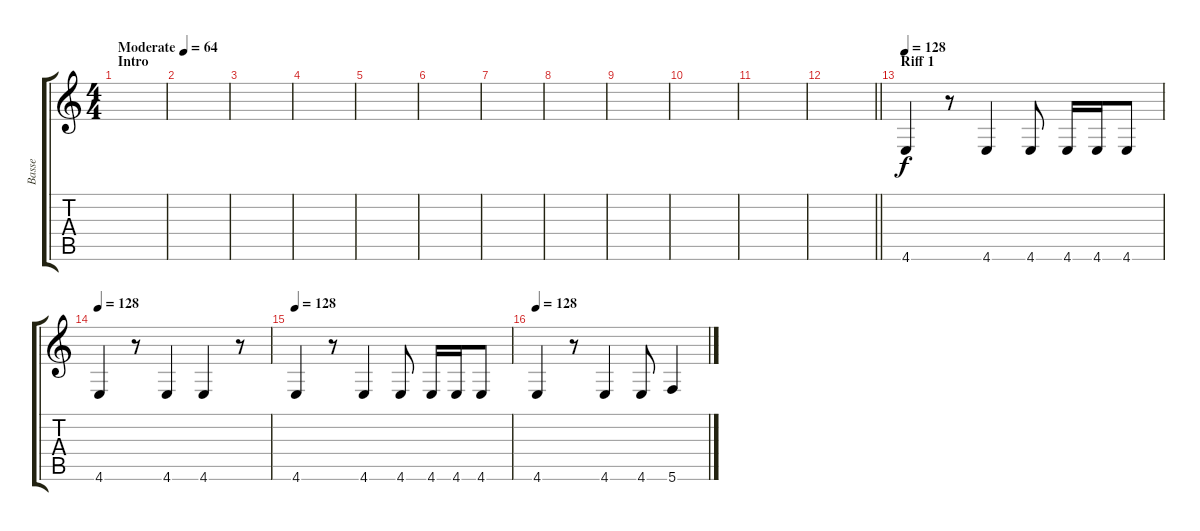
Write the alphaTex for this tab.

\track ("Basse" "Basse") {instrument electricbassfinger}
\staff {score tabs}
\tuning (D4 A3 F3 C3 G2 C2) {hide}
\ts (4 4)
\section ("" "Intro")
\tempo (64 "Moderate")
\clef g2
\ks c
|
|
|
|
|
|
|
|
|
|
|
\barLineRight lightlight
|
\section ("" "Riff 1")
\tempo 128
4.6.4 r.8 4.6.4 4.6.8 4.6.16 4.6.16 4.6.8 |
\tempo 128
4.6.4 r.8 4.6.4 4.6.4 r.8 |
\tempo 128
4.6.4 r.8 4.6.4 4.6.8 4.6.16 4.6.16 4.6.8 |
\tempo 128
4.6.4 r.8 4.6.4 4.6.8 5.6.4
